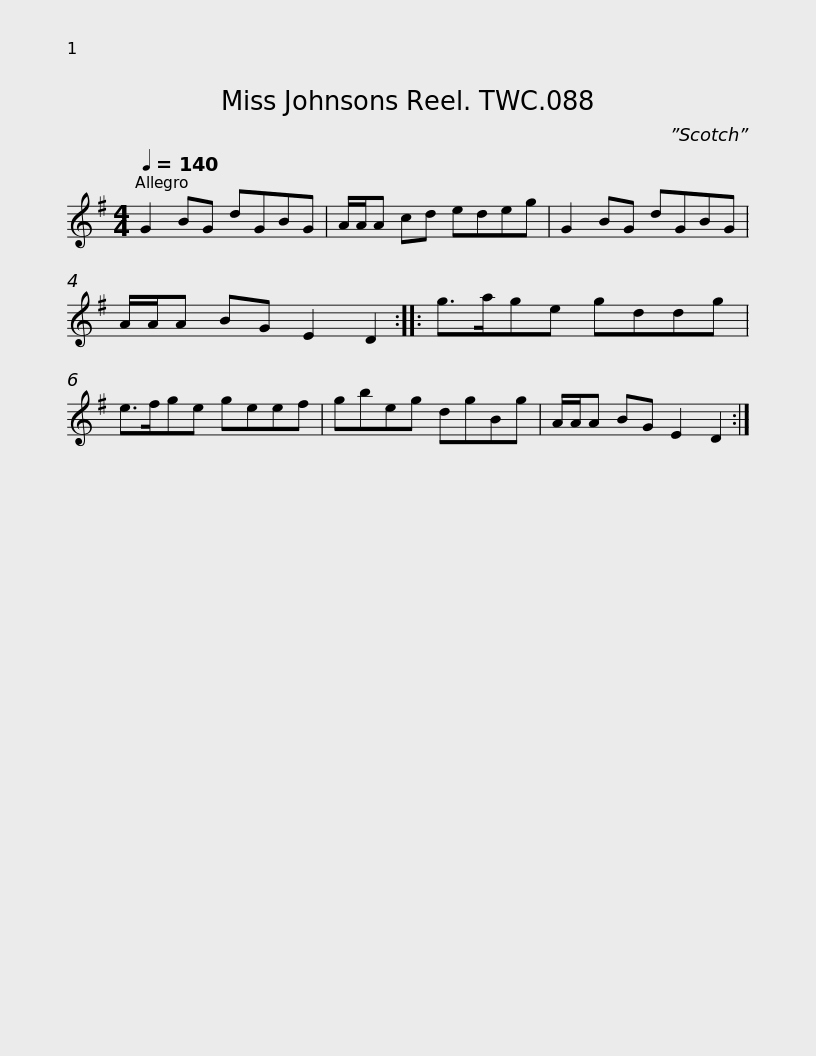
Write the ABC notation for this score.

X:1
L:1/8
Q:1/4=140
M:4/4
I:linebreak $
K:G
V:1 treble
V:1
 G2 BG dGBG | A/A/A cd edeg | G2 BG dGBG | A/A/A BG E2 D2 :: g>age gddg |$ %5
 e>fge geef | gbeg dgBg | A/A/A BG E2 D2 :| %8
